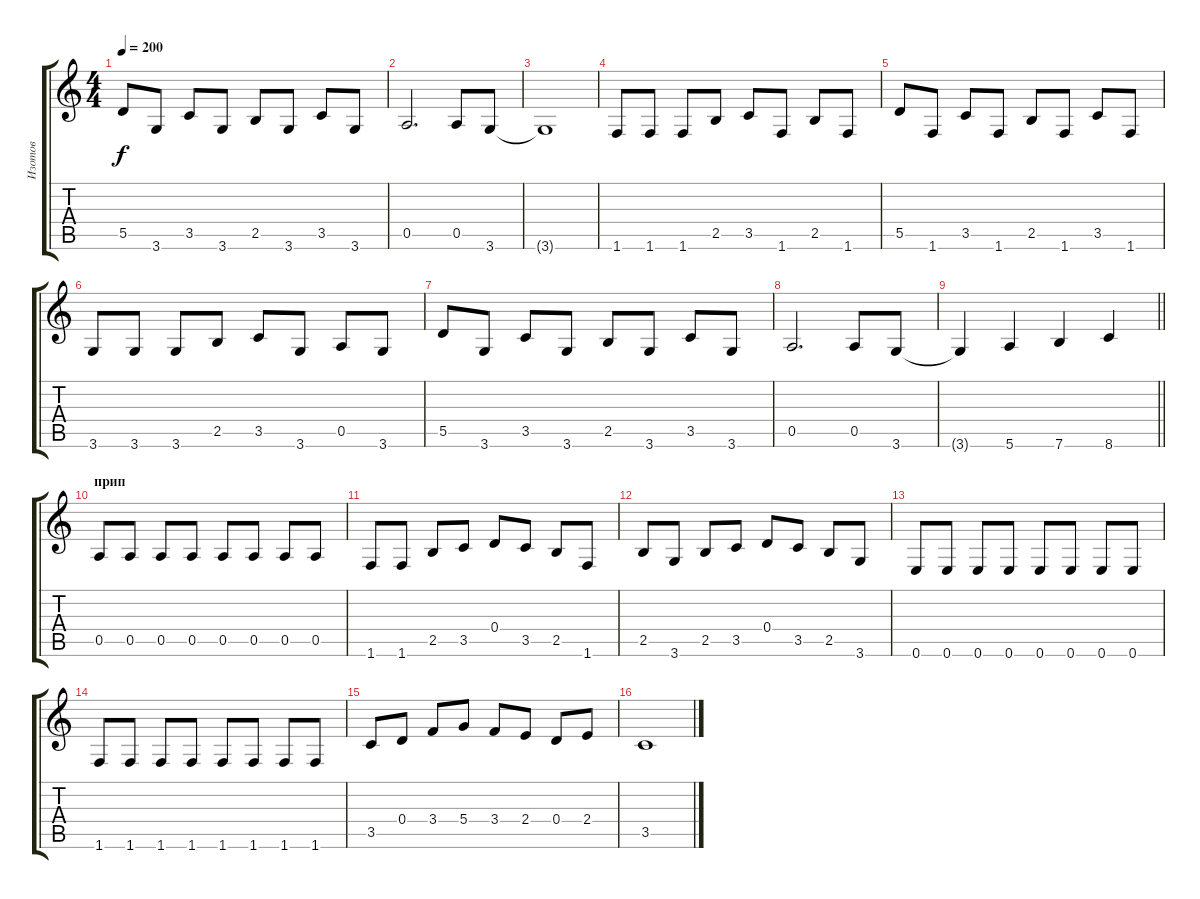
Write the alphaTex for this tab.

\track ("Изотов" "Изотов") {instrument electricbasspick}
\staff {score tabs}
\tuning (E4 B3 G3 D3 A2 E2) {hide}
\ts (4 4)
\tempo 200
\clef g2
\ks c
5.5.8{dy f} 3.6.8 3.5.8 3.6.8 2.5.8 3.6.8 3.5.8 3.6.8 |
0.5.2{d} 0.5.8 3.6.8 |
3.6{t}.1 |
1.6.8 1.6.8 1.6.8 2.5.8 3.5.8 1.6.8 2.5.8 1.6.8 |
5.5.8 1.6.8 3.5.8 1.6.8 2.5.8 1.6.8 3.5.8 1.6.8 |
3.6.8 3.6.8 3.6.8 2.5.8 3.5.8 3.6.8 0.5.8 3.6.8 |
5.5.8 3.6.8 3.5.8 3.6.8 2.5.8 3.6.8 3.5.8 3.6.8 |
0.5.2{d} 0.5.8 3.6.8 |
\barLineRight lightlight
3.6{t}.4 5.6.4 7.6.4 8.6.4 |
\section ("" "прип")
0.5.8 0.5.8 0.5.8 0.5.8 0.5.8 0.5.8 0.5.8 0.5.8 |
1.6.8 1.6.8 2.5.8 3.5.8 0.4.8 3.5.8 2.5.8 1.6.8 |
2.5.8 3.6.8 2.5.8 3.5.8 0.4.8 3.5.8 2.5.8 3.6.8 |
0.6.8 0.6.8 0.6.8 0.6.8 0.6.8 0.6.8 0.6.8 0.6.8 |
1.6.8 1.6.8 1.6.8 1.6.8 1.6.8 1.6.8 1.6.8 1.6.8 |
3.5.8 0.4.8 3.4.8 5.4.8 3.4.8 2.4.8 0.4.8 2.4.8 |
3.5.1
